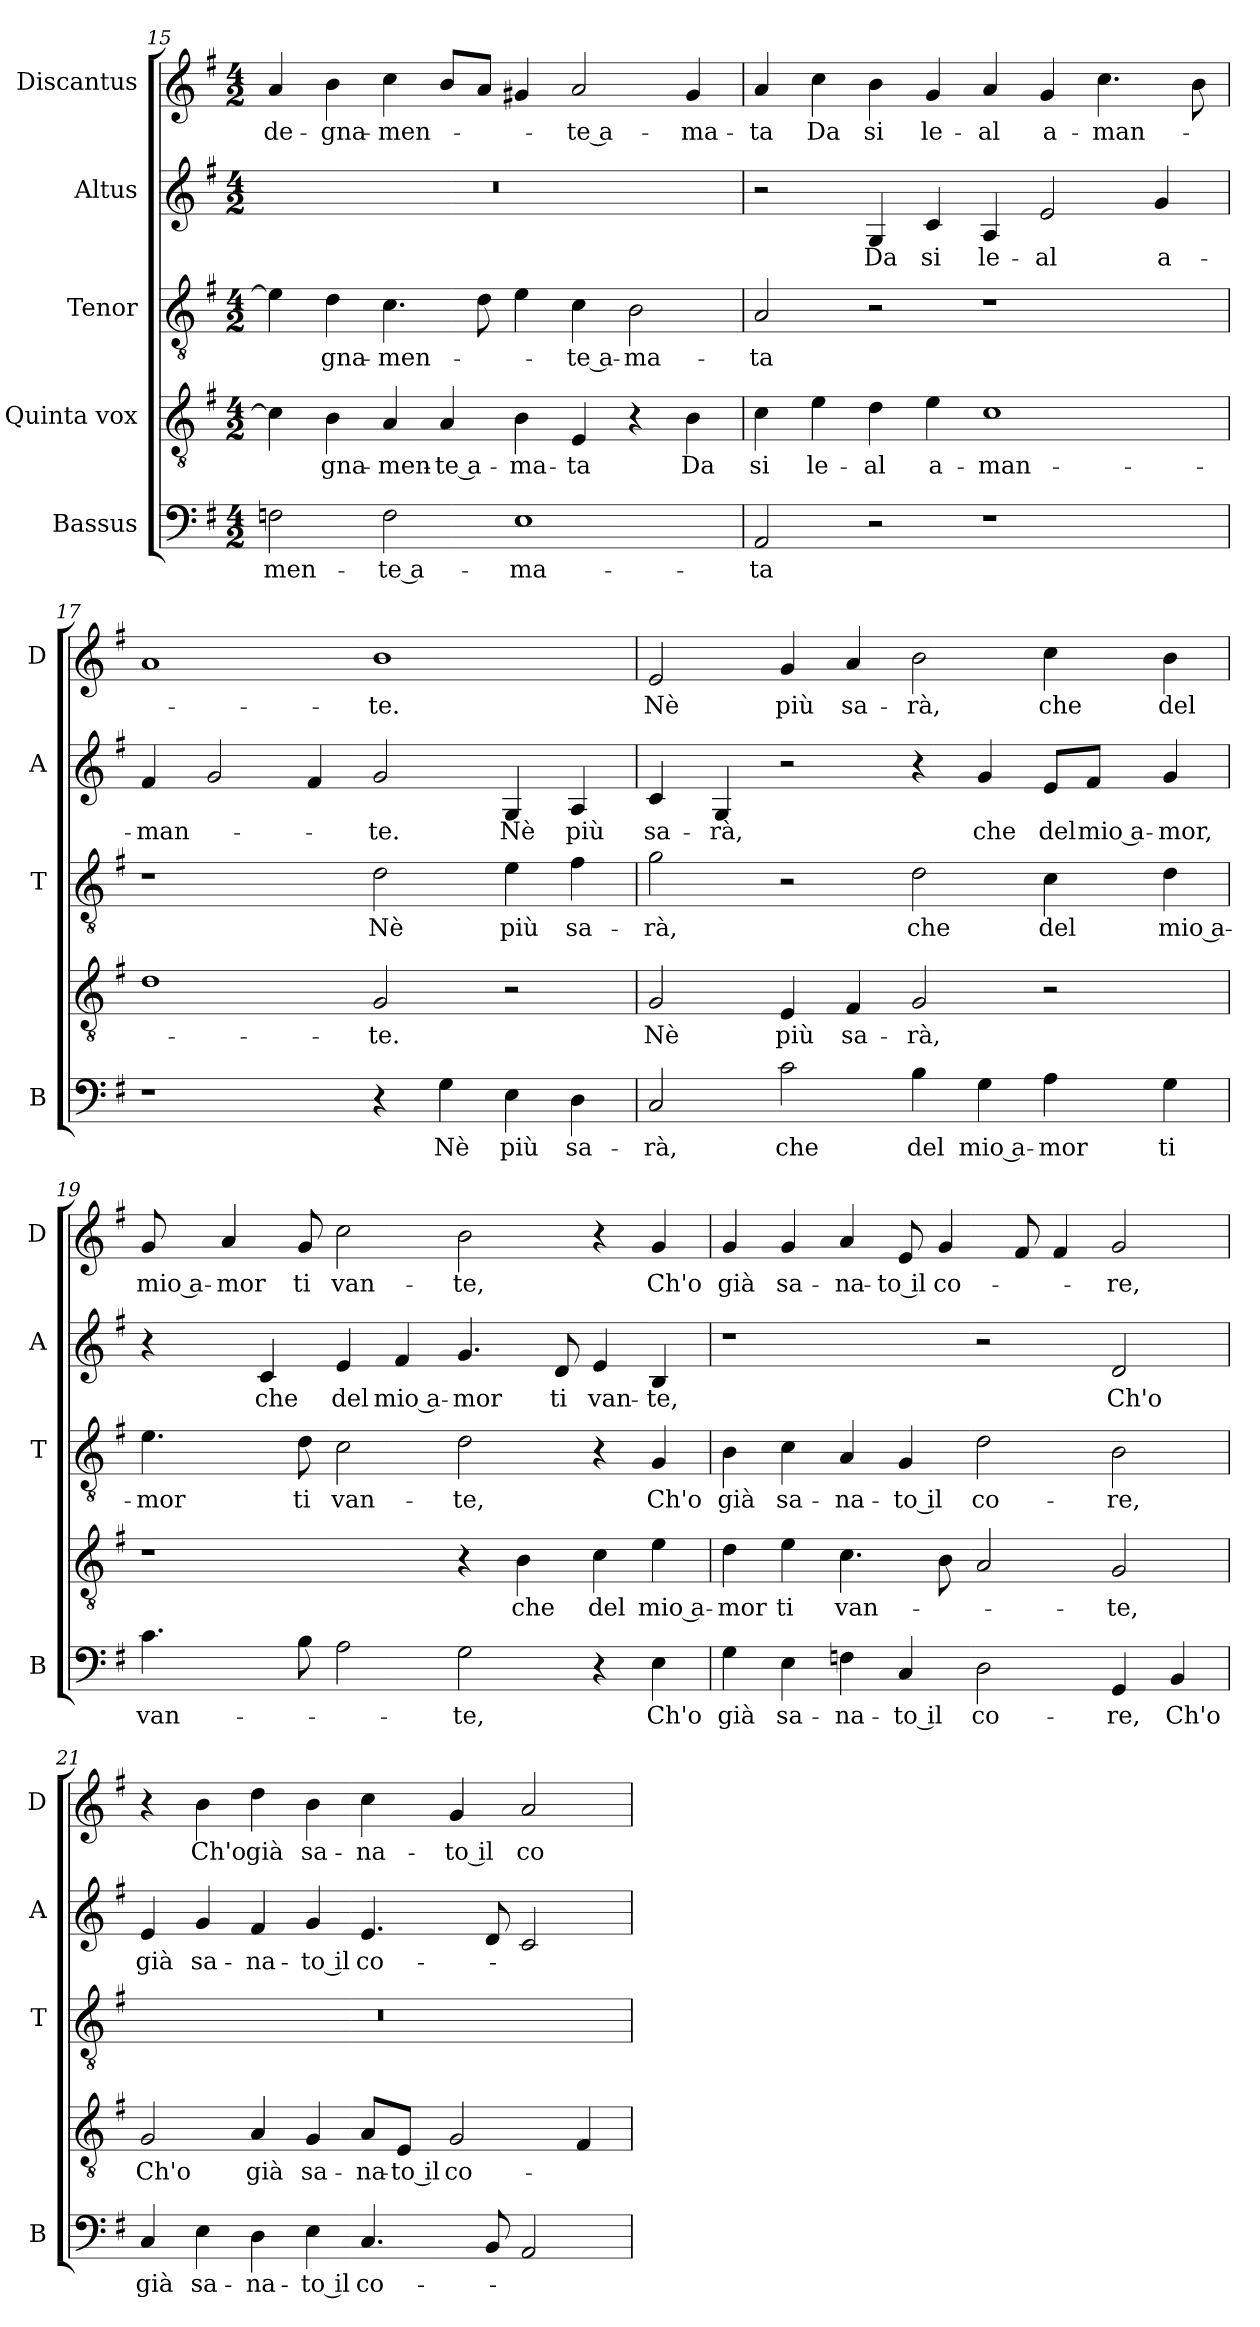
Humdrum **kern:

**kern	**text	**kern	**text	**kern	**text	**kern	**text	**kern	**text
*part5	*part5	*part4	*part4	*part3	*part3	*part2	*part2	*part1	*part1
*staff5	*staff5	*staff4	*staff4	*staff3	*staff3	*staff2	*staff2	*staff1	*staff1
*I"Bassus	*	*I"Quinta vox	*	*I"Tenor	*	*I"Altus	*	*I"Discantus	*
*I'B	*	*	*	*I'T	*	*I'A	*	*I'D	*
*clefF4	*	*clefGv2	*	*clefGv2	*	*clefG2	*	*clefG2	*
*k[f#]	*	*k[f#]	*	*k[f#]	*	*k[f#]	*	*k[f#]	*
*G:	*	*G:	*	*G:	*	*G:	*	*G:	*
*M4/2	*	*M4/2	*	*M4/2	*	*M4/2	*	*M4/2	*
=15	=15	=15	=15	=15	=15	=15	=15	=15	=15
!	!LO:LY:b	!	!	!	!	!	!	!	!LO:LY:b
2Fn\	-men-	4c\]	.	4e\]	.	0r	.	4a/	-de-
!	!	!	!LO:LY:b	!	!LO:LY:b	!	!	!	!LO:LY:b
.	.	4B\	-gna-	4d\	-gna-	.	.	4b\	-gna-
!	!LO:LY:b	!	!LO:LY:b	!	!LO:LY:b	!	!	!	!LO:LY:b
2F\	-te a-	4A/	-men-	4.c\	-men-	.	.	4cc\	-men-
!	!	!	!LO:LY:b	!	!	!	!	!	!
.	.	4A/	-te a-	.	.	.	.	8b/L	.
.	.	.	.	8d\	.	.	.	8a/J	.
!	!LO:LY:b	!	!LO:LY:b	!	!	!	!	!	!
1E	-ma-	4B\	-ma-	4e\	.	.	.	4g#X/	.
!	!	!	!LO:LY:b	!	!LO:LY:b	!	!	!	!LO:LY:b
.	.	4E/	-ta	4c\	-te a-	.	.	2a/	-te a-
!	!	!	!	!	!LO:LY:b	!	!	!	!
.	.	4r	.	2B\	-ma-	.	.	.	.
!	!	!	!LO:LY:b	!	!	!	!	!	!LO:LY:b
.	.	4B\	Da	.	.	.	.	4g#/	-ma-
=16	=16	=16	=16	=16	=16	=16	=16	=16	=16
!	!LO:LY:b	!	!LO:LY:b	!	!LO:LY:b	!	!	!	!LO:LY:b
2AA/	-ta	4c\	si	2A/	-ta	2r	.	4a/	-ta
!	!	!	!LO:LY:b	!	!	!	!	!	!LO:LY:b
.	.	4e\	le-	.	.	.	.	4cc\	Da
!	!	!	!LO:LY:b	!	!	!	!LO:LY:b	!	!LO:LY:b
2r	.	4d\	-al	2r	.	4G/	Da	4b\	si
!	!	!	!LO:LY:b	!	!	!	!LO:LY:b	!	!LO:LY:b
.	.	4e\	a-	.	.	4c/	si	4g/	le-
!	!	!	!LO:LY:b	!	!	!	!LO:LY:b	!	!LO:LY:b
1r	.	1c	-man-	1r	.	4A/	le-	4a/	-al
!	!	!	!	!	!	!	!LO:LY:b	!	!LO:LY:b
.	.	.	.	.	.	2e/	-al	4g/	a-
!	!	!	!	!	!	!	!	!	!LO:LY:b
.	.	.	.	.	.	.	.	4.cc\	-man-
!	!	!	!	!	!	!	!LO:LY:b	!	!
.	.	.	.	.	.	4g/	a-	.	.
.	.	.	.	.	.	.	.	8b\	.
=17	=17	=17	=17	=17	=17	=17	=17	=17	=17
!	!	!	!	!	!	!	!LO:LY:b	!	!
1r	.	1d	.	1r	.	4f#/	-man-	1a	.
.	.	.	.	.	.	2g/	.	.	.
.	.	.	.	.	.	4f#/	.	.	.
!	!	!	!LO:LY:b	!	!LO:LY:b	!	!LO:LY:b	!	!LO:LY:b
4r	.	2G/	-te.	2d\	Nè	2g/	-te.	1b	-te.
!	!LO:LY:b	!	!	!	!	!	!	!	!
4G\	Nè	.	.	.	.	.	.	.	.
!	!LO:LY:b	!	!	!	!LO:LY:b	!	!LO:LY:b	!	!
4E\	più	2r	.	4e\	più	4G/	Nè	.	.
!	!LO:LY:b	!	!	!	!LO:LY:b	!	!LO:LY:b	!	!
4D\	sa-	.	.	4f#\	sa-	4A/	più	.	.
!!LO:LB:g=z
=18	=18	=18	=18	=18	=18	=18	=18	=18	=18
!	!LO:LY:b	!	!LO:LY:b	!	!LO:LY:b	!	!LO:LY:b	!	!LO:LY:b
2C/	-rà,	2G/	Nè	2g\	-rà,	4c/	sa-	2e/	Nè
!	!	!	!	!	!	!	!LO:LY:b	!	!
.	.	.	.	.	.	4G/	-rà,	.	.
!	!LO:LY:b	!	!LO:LY:b	!	!	!	!	!	!LO:LY:b
2c\	che	4E/	più	2r	.	2r	.	4g/	più
!	!	!	!LO:LY:b	!	!	!	!	!	!LO:LY:b
.	.	4F#/	sa-	.	.	.	.	4a/	sa-
!	!LO:LY:b	!	!LO:LY:b	!	!LO:LY:b	!	!	!	!LO:LY:b
4B\	del	2G/	-rà,	2d\	che	4r	.	2b\	-rà,
!	!LO:LY:b	!	!	!	!	!	!LO:LY:b	!	!
4G\	mio a-	.	.	.	.	4g/	che	.	.
!	!LO:LY:b	!	!	!	!LO:LY:b	!	!LO:LY:b	!	!LO:LY:b
4A\	-mor	2r	.	4c\	del	8e/L	del	4cc\	che
!	!	!	!	!	!	!	!LO:LY:b	!	!
.	.	.	.	.	.	8f#/J	mio a-	.	.
!	!LO:LY:b	!	!	!	!LO:LY:b	!	!LO:LY:b	!	!LO:LY:b
4G\	ti	.	.	4d\	mio a-	4g/	-mor,	4b\	del
=19	=19	=19	=19	=19	=19	=19	=19	=19	=19
!	!LO:LY:b	!	!	!	!LO:LY:b	!	!	!	!LO:LY:b
4.c\	van-	1r	.	4.e\	-mor	4r	.	8g/	mio a-
!	!	!	!	!	!	!	!	!	!LO:LY:b
.	.	.	.	.	.	.	.	4a/	-mor
!	!	!	!	!	!	!	!LO:LY:b	!	!
.	.	.	.	.	.	4c/	che	.	.
!	!	!	!	!	!LO:LY:b	!	!	!	!LO:LY:b
8B\	.	.	.	8d\	ti	.	.	8g/	ti
!	!	!	!	!	!LO:LY:b	!	!LO:LY:b	!	!LO:LY:b
2A\	.	.	.	2c\	van-	4e/	del	2cc\	van-
!	!	!	!	!	!	!	!LO:LY:b	!	!
.	.	.	.	.	.	4f#/	mio a-	.	.
!	!LO:LY:b	!	!	!	!LO:LY:b	!	!LO:LY:b	!	!LO:LY:b
2G\	-te,	4r	.	2d\	-te,	4.g/	-mor	2b\	-te,
!	!	!	!LO:LY:b	!	!	!	!	!	!
.	.	4B\	che	.	.	.	.	.	.
!	!	!	!	!	!	!	!LO:LY:b	!	!
.	.	.	.	.	.	8d/	ti	.	.
!	!	!	!LO:LY:b	!	!	!	!LO:LY:b	!	!
4r	.	4c\	del	4r	.	4e/	van-	4r	.
!	!LO:LY:b	!	!LO:LY:b	!	!LO:LY:b	!	!LO:LY:b	!	!LO:LY:b
4E\	Ch'o	4e\	mio a-	4G/	Ch'o	4B/	-te,	4g/	Ch'o
=20	=20	=20	=20	=20	=20	=20	=20	=20	=20
!	!LO:LY:b	!	!LO:LY:b	!	!LO:LY:b	!	!	!	!LO:LY:b
4G\	già	4d\	-mor	4B\	già	1r	.	4g/	già
!	!LO:LY:b	!	!LO:LY:b	!	!LO:LY:b	!	!	!	!LO:LY:b
4E\	sa-	4e\	ti	4c\	sa-	.	.	4g/	sa-
!	!LO:LY:b	!	!LO:LY:b	!	!LO:LY:b	!	!	!	!LO:LY:b
4Fn\	-na-	4.c\	van-	4A/	-na-	.	.	4a/	-na-
!	!LO:LY:b	!	!	!	!LO:LY:b	!	!	!	!LO:LY:b
4C/	-to il	.	.	4G/	-to il	.	.	8e/	-to il
!	!	!	!	!	!	!	!	!	!LO:LY:b
.	.	8B\	.	.	.	.	.	4g/	co-
!	!LO:LY:b	!	!	!	!LO:LY:b	!	!	!	!
2D\	co-	2A/	.	2d\	co-	2r	.	.	.
.	.	.	.	.	.	.	.	8f#/	.
.	.	.	.	.	.	.	.	4f#/	.
!	!LO:LY:b	!	!LO:LY:b	!	!LO:LY:b	!	!LO:LY:b	!	!LO:LY:b
4GG/	-re,	2G/	-te,	2B\	-re,	2d/	Ch'o	2g/	-re,
!	!LO:LY:b	!	!	!	!	!	!	!	!
4BB/	Ch'o	.	.	.	.	.	.	.	.
!!LO:PB:g=z
=21	=21	=21	=21	=21	=21	=21	=21	=21	=21
!	!LO:LY:b	!	!LO:LY:b	!	!	!	!LO:LY:b	!	!
4C/	già	2G/	Ch'o	0r	.	4e/	già	4r	.
!	!LO:LY:b	!	!	!	!	!	!LO:LY:b	!	!LO:LY:b
4E\	sa-	.	.	.	.	4g/	sa-	4b\	Ch'o
!	!LO:LY:b	!	!LO:LY:b	!	!	!	!LO:LY:b	!	!LO:LY:b
4D\	-na-	4A/	già	.	.	4f#/	-na-	4dd\	già
!	!LO:LY:b	!	!LO:LY:b	!	!	!	!LO:LY:b	!	!LO:LY:b
4E\	-to il	4G/	sa-	.	.	4g/	-to il	4b\	sa-
!	!LO:LY:b	!	!LO:LY:b	!	!	!	!LO:LY:b	!	!LO:LY:b
4.C/	co-	8A/L	-na-	.	.	4.e/	co-	4cc\	-na-
!	!	!	!LO:LY:b	!	!	!	!	!	!
.	.	8E/J	-to il	.	.	.	.	.	.
!	!	!	!LO:LY:b	!	!	!	!	!	!LO:LY:b
.	.	2G/	co-	.	.	.	.	4g/	-to il
8BB/	.	.	.	.	.	8d/	.	.	.
!	!	!	!	!	!	!	!	!	!LO:LY:b
2AA/	.	.	.	.	.	2c/	.	2a/	co-
.	.	4F#/	.	.	.	.	.	.	.
=	=	=	=	=	=	=	=	=	=
*-	*-	*-	*-	*-	*-	*-	*-	*-	*-
